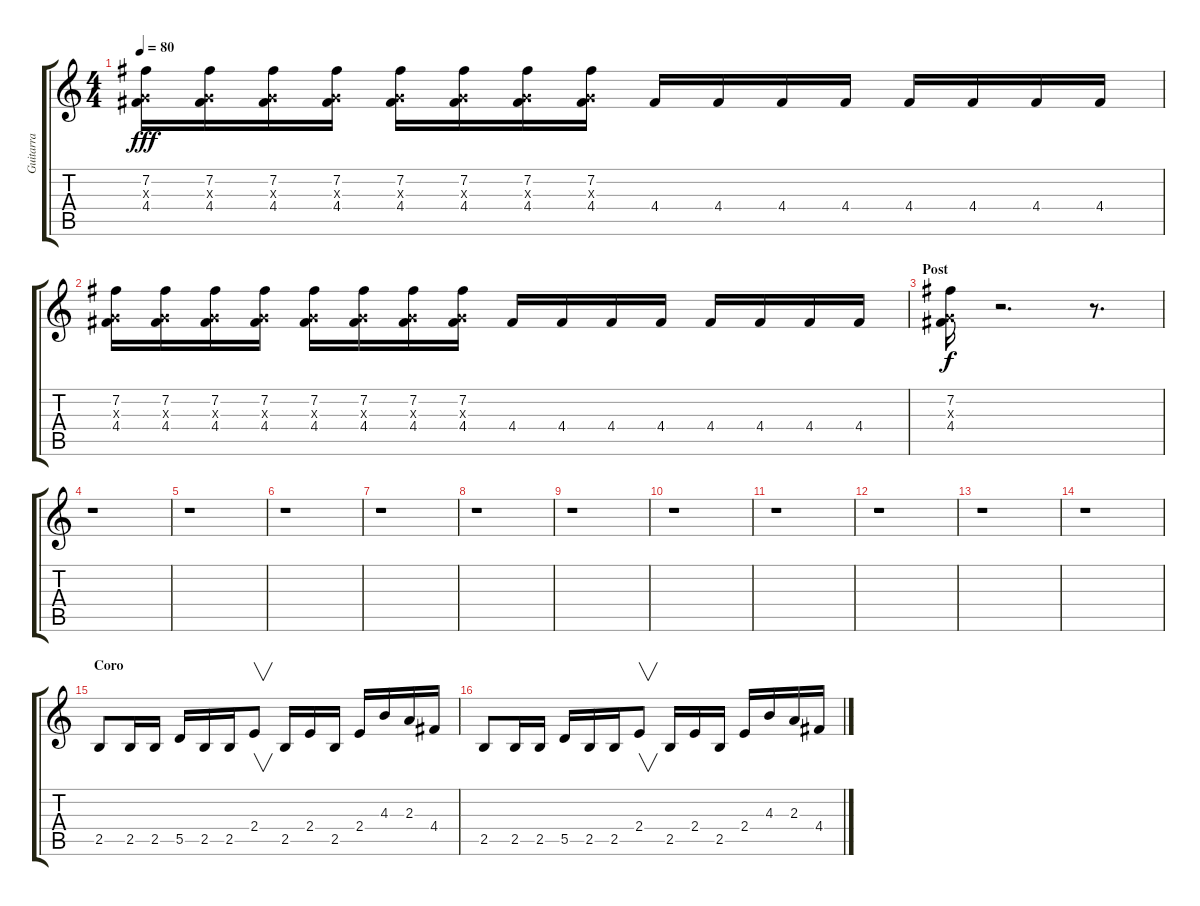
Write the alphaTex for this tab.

\track ("Guitarra" "Guitarra") {instrument distortionguitar}
\staff {score tabs}
\tuning (E4 B3 G3 D3 A2 E2) {hide}
\ts (4 4)
\tempo 80
\clef g2
\ks c
(7.2 0.3{x} 4.4).16{dy fff} (7.2 0.3{x} 4.4).16 (7.2 0.3{x} 4.4).16 (7.2 0.3{x} 4.4).16 (7.2 0.3{x} 4.4).16 (7.2 0.3{x} 4.4).16 (7.2 0.3{x} 4.4).16 (7.2 0.3{x} 4.4).16 4.4.16 4.4.16 4.4.16 4.4.16 4.4.16 4.4.16 4.4.16 4.4.16 |
(7.2 0.3{x} 4.4).16 (7.2 0.3{x} 4.4).16 (7.2 0.3{x} 4.4).16 (7.2 0.3{x} 4.4).16 (7.2 0.3{x} 4.4).16 (7.2 0.3{x} 4.4).16 (7.2 0.3{x} 4.4).16 (7.2 0.3{x} 4.4).16 4.4.16 4.4.16 4.4.16 4.4.16 4.4.16 4.4.16 4.4.16 4.4.16 |
\section ("" "Post")
(7.2 0.3{x} 4.4).16{dy f} r.2{d} r.8{d} |
r.1 |
r.1 |
r.1 |
r.1 |
r.1 |
r.1 |
r.1 |
r.1 |
r.1 |
r.1 |
r.1 |
\section ("" "Coro")
2.5.8 2.5.16 2.5.16 5.5.16 2.5.16 2.5.16 2.4.8{v} 2.5.16 2.4.16 2.5.16 2.4.16 4.3.16 2.3.16 4.4.16 |
2.5.8 2.5.16 2.5.16 5.5.16 2.5.16 2.5.16 2.4.8{v} 2.5.16 2.4.16 2.5.16 2.4.16 4.3.16 2.3.16 4.4.16
